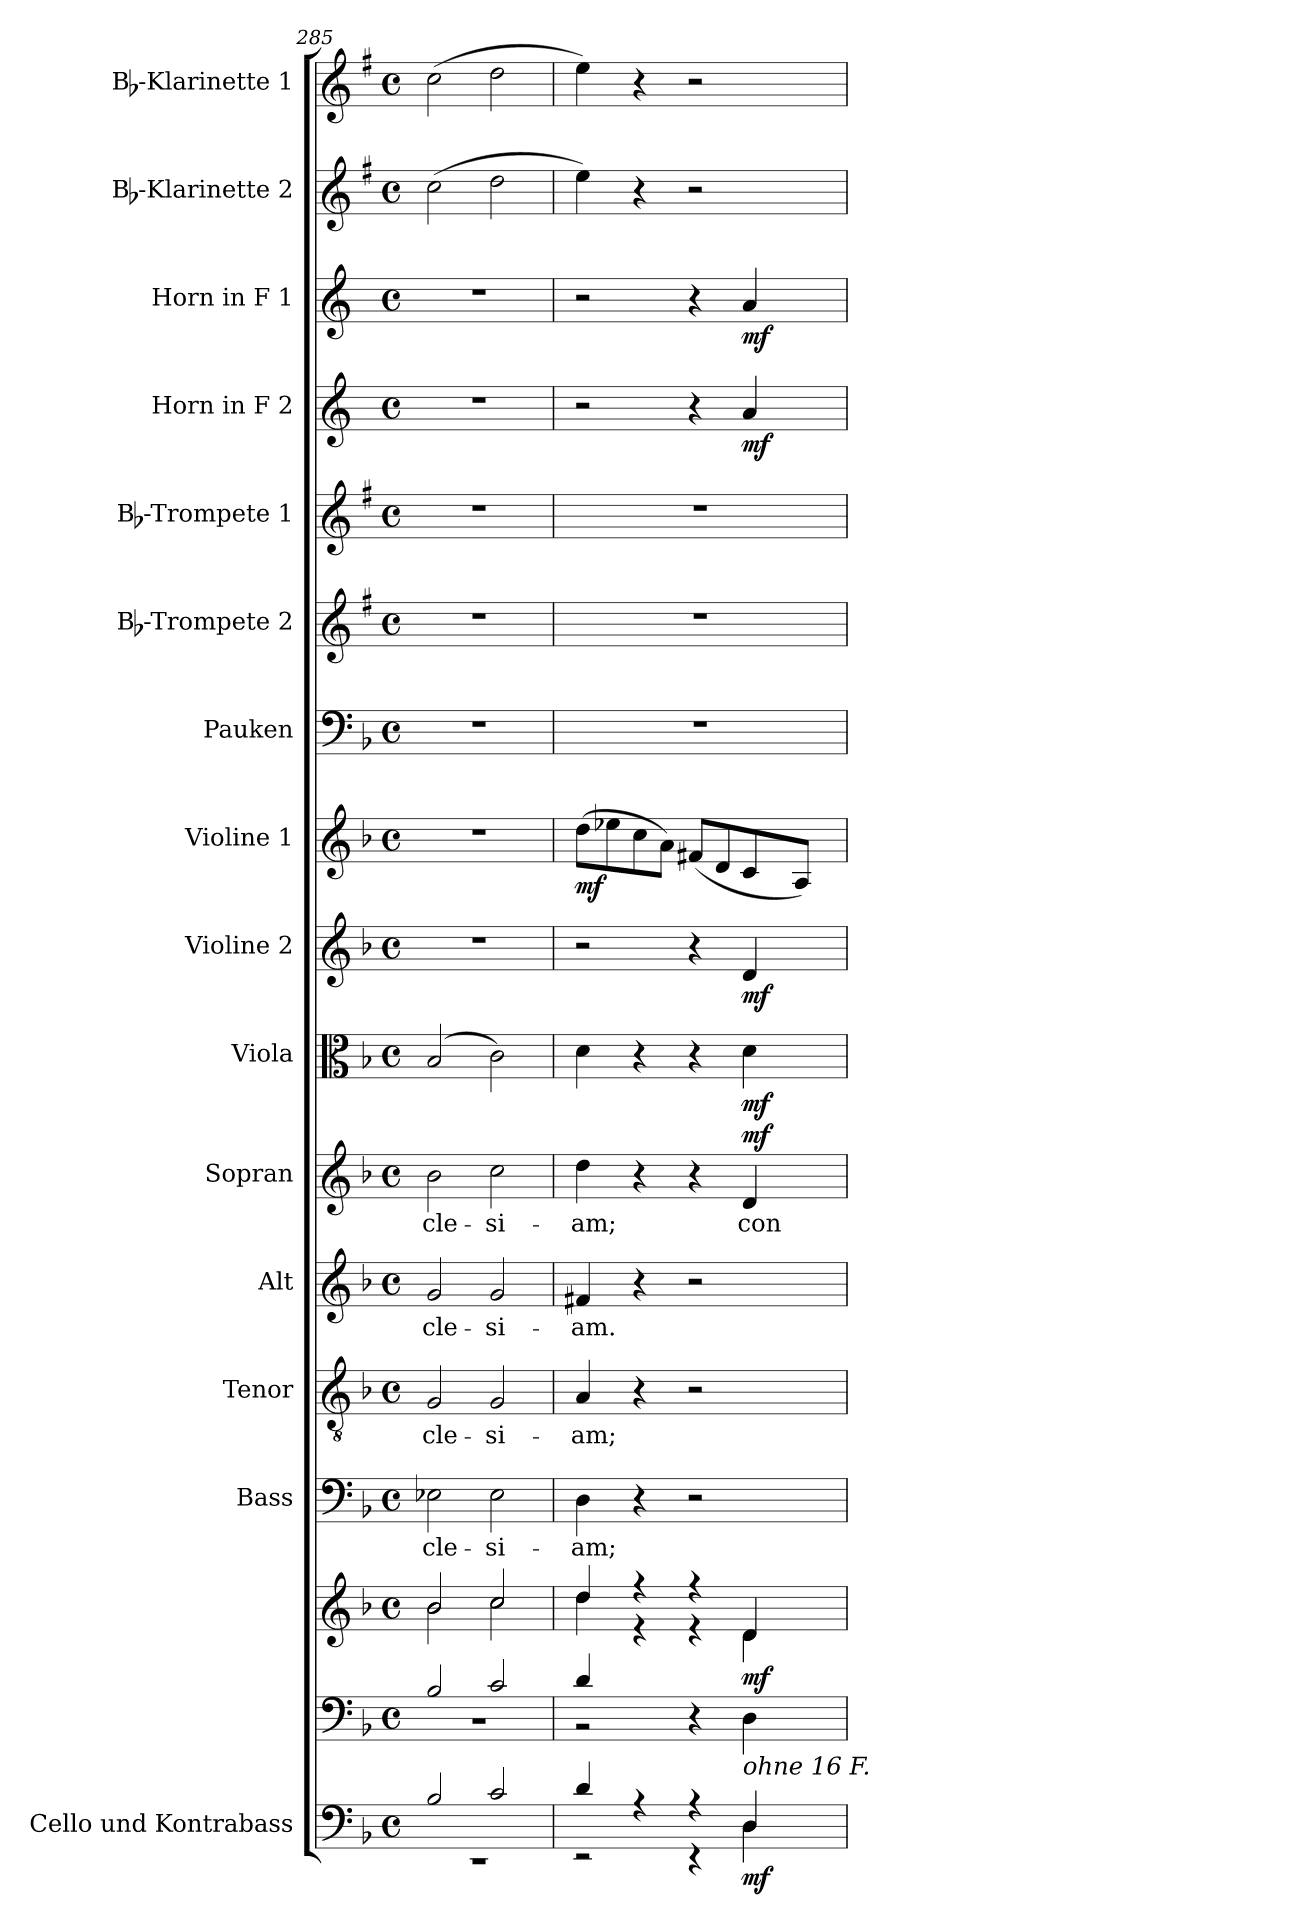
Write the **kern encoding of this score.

**kern	**dynam	**kern	**kern	**dynam	**kern	**text	**kern	**text	**kern	**text	**kern	**text	**dynam	**kern	**dynam	**kern	**dynam	**kern	**dynam	**kern	**kern	**kern	**kern	**dynam	**kern	**dynam	**kern	**kern
*part16	*part16	*part15	*part15	*part15	*part14	*part14	*part13	*part13	*part12	*part12	*part11	*part11	*part11	*part10	*part10	*part9	*part9	*part8	*part8	*part7	*part6	*part5	*part4	*part4	*part3	*part3	*part2	*part1
*staff17	*staff17	*staff16	*staff15	*staff15/16	*staff14	*staff14	*staff13	*staff13	*staff12	*staff12	*staff11	*staff11	*staff11	*staff10	*staff10	*staff9	*staff9	*staff8	*staff8	*staff7	*staff6	*staff5	*staff4	*staff4	*staff3	*staff3	*staff2	*staff1
*I"Cello und Kontrabass	*	*	*	*	*I"Bass	*	*I"Tenor	*	*I"Alt	*	*I"Sopran	*	*	*I"Viola	*	*I"Violine 2	*	*I"Violine 1	*	*I"Pauken	*I"Bb-Trompete 2	*I"Bb-Trompete 1	*I"Horn in F 2	*	*I"Horn in F 1	*	*I"Bb-Klarinette 2	*I"Bb-Klarinette 1
*I'Kb.	*	*	*	*	*I'B.	*	*I'T.	*	*I'A.	*	*I'S.	*	*	*I'Vla.	*	*I'Vl. 2	*	*I'Vl. 1	*	*I'Pk.	*I'Bb Trp. 2	*I'Bb Trp. 1	*	*	*	*	*I'Bb Kl. 2	*I'Bb Kl. 1
*clefF4	*	*clefF4	*clefG2	*	*clefF4	*	*clefGv2	*	*clefG2	*	*clefG2	*	*	*clefC3	*	*clefG2	*	*clefG2	*	*clefF4	*clefG2	*clefG2	*clefG2	*	*clefG2	*	*clefG2	*clefG2
*ITrd7c12	*	*	*	*	*	*	*	*	*	*	*	*	*	*	*	*	*	*	*	*	*ITrd1c2	*ITrd1c2	*ITrd4c7	*	*ITrd4c7	*	*ITrd1c2	*ITrd1c2
*k[b-]	*	*k[b-]	*k[b-]	*	*k[b-]	*	*k[b-]	*	*k[b-]	*	*k[b-]	*	*	*k[b-]	*	*k[b-]	*	*k[b-]	*	*k[b-]	*k[b-]	*k[b-]	*k[b-]	*	*k[b-]	*	*k[b-]	*k[b-]
*F:	*	*F:	*F:	*	*F:	*	*F:	*	*F:	*	*F:	*	*	*F:	*	*F:	*	*F:	*	*F:	*F:	*F:	*F:	*	*F:	*	*F:	*F:
*M4/4	*	*M4/4	*M4/4	*	*M4/4	*	*M4/4	*	*M4/4	*	*M4/4	*	*	*M4/4	*	*M4/4	*	*M4/4	*	*M4/4	*M4/4	*M4/4	*M4/4	*	*M4/4	*	*M4/4	*M4/4
*met(c)	*	*met(c)	*met(c)	*	*met(c)	*	*met(c)	*	*met(c)	*	*met(c)	*	*	*met(c)	*	*met(c)	*	*met(c)	*	*met(c)	*met(c)	*met(c)	*met(c)	*	*met(c)	*	*met(c)	*met(c)
=285	=285	=285	=285	=285	=285	=285	=285	=285	=285	=285	=285	=285	=285	=285	=285	=285	=285	=285	=285	=285	=285	=285	=285	=285	=285	=285	=285	=285
*^	*	*^	*^	*	*	*	*	*	*	*	*	*	*	*	*	*	*	*	*	*	*	*	*	*	*	*	*	*
!	!	!	!	!	!	!	!	!	!LO:LY:b	!	!LO:LY:b	!	!LO:LY:b	!	!LO:LY:b	!	!	!	!	!	!	!	!	!	!	!	!	!	!	!	!
2BB-/	1rEE	.	2B-/	1r	2b-/	2b-\	.	2E-X\	-cle-	2G/	-cle-	2g/	-cle-	2b-\	-cle-	.	(2B-/	.	1r	.	1r	.	1r	1r	1r	1r	.	1r	.	(>2b-\	(>2b-\
!	!	!	!	!	!	!	!	!	!LO:LY:b	!	!LO:LY:b	!	!LO:LY:b	!	!LO:LY:b	!	!	!	!	!	!	!	!	!	!	!	!	!	!	!	!
2C/	.	.	2c/	.	2cc/	2cc\	.	2E-\	-si-	2G/	-si-	2g/	-si-	2cc\	-si-	.	2c\)	.	.	.	.	.	.	.	.	.	.	.	.	2cc\	2cc\
=286	=286	=286	=286	=286	=286	=286	=286	=286	=286	=286	=286	=286	=286	=286	=286	=286	=286	=286	=286	=286	=286	=286	=286	=286	=286	=286	=286	=286	=286	=286	=286
!	!	!	!	!	!	!	!	!	!LO:LY:b	!	!LO:LY:b	!	!LO:LY:b	!	!LO:LY:b	!	!	!	!	!	!	!LO:DY:b	!	!	!	!	!	!	!	!	!
4D/	2rEE	.	4d/	2r	4dd/	4dd\	.	4D\	-am;	4A/	-am;	4f#X/	-am.	4dd\	-am;	.	4d\	.	2r	.	(>8dd\L	mf	1r	1r	1r	2r	.	2r	.	4dd\)	4dd\)
.	.	.	.	.	.	.	.	.	.	.	.	.	.	.	.	.	.	.	.	.	8ee-X\	.	.	.	.	.	.	.	.	.	.
4rG	.	.	4ryy	.	4r	4r	.	4r	.	4r	.	4r	.	4r	.	.	4r	.	.	.	8cc\	.	.	.	.	.	.	.	.	4r	4r
.	.	.	.	.	.	.	.	.	.	.	.	.	.	.	.	.	.	.	.	.	8a\J)	.	.	.	.	.	.	.	.	.	.
4rG	4rEE	.	2ryy	4r	4r	4r	.	2r	.	2r	.	2r	.	4r	.	.	4r	.	4r	.	(<8f#X/L	.	.	.	.	4r	.	4r	.	2r	2r
.	.	.	.	.	.	.	.	.	.	.	.	.	.	.	.	.	.	.	.	.	8d/	.	.	.	.	.	.	.	.	.	.
!	!	!	!	!LO:TX:b:i:t=ohne 16 F.	!	!	!	!	!	!	!	!	!	!	!	!	!	!	!	!	!	!	!	!	!	!	!	!	!	!	!
!	!	!LO:DY:b	!	!	!	!	!LO:DY:b	!	!	!	!	!	!	!	!LO:LY:b	!LO:DY:a	!	!LO:DY:b	!	!LO:DY:b	!	!	!	!	!	!	!LO:DY:b	!	!LO:DY:b	!	!
4DD/	4DD\	mf	.	4D\	4d/	4d\	mf	.	.	.	.	.	.	4d/	con-	mf	4d\	mf	4d/	mf	8c/	.	.	.	.	4d/	mf	4d/	mf	.	.
.	.	.	.	.	.	.	.	.	.	.	.	.	.	.	.	.	.	.	.	.	8A/J)	.	.	.	.	.	.	.	.	.	.
*v	*v	*	*	*	*	*	*	*	*	*	*	*	*	*	*	*	*	*	*	*	*	*	*	*	*	*	*	*	*	*	*
*	*	*v	*v	*	*	*	*	*	*	*	*	*	*	*	*	*	*	*	*	*	*	*	*	*	*	*	*	*	*	*
*	*	*	*v	*v	*	*	*	*	*	*	*	*	*	*	*	*	*	*	*	*	*	*	*	*	*	*	*	*	*
=	=	=	=	=	=	=	=	=	=	=	=	=	=	=	=	=	=	=	=	=	=	=	=	=	=	=	=	=
*-	*-	*-	*-	*-	*-	*-	*-	*-	*-	*-	*-	*-	*-	*-	*-	*-	*-	*-	*-	*-	*-	*-	*-	*-	*-	*-	*-	*-
